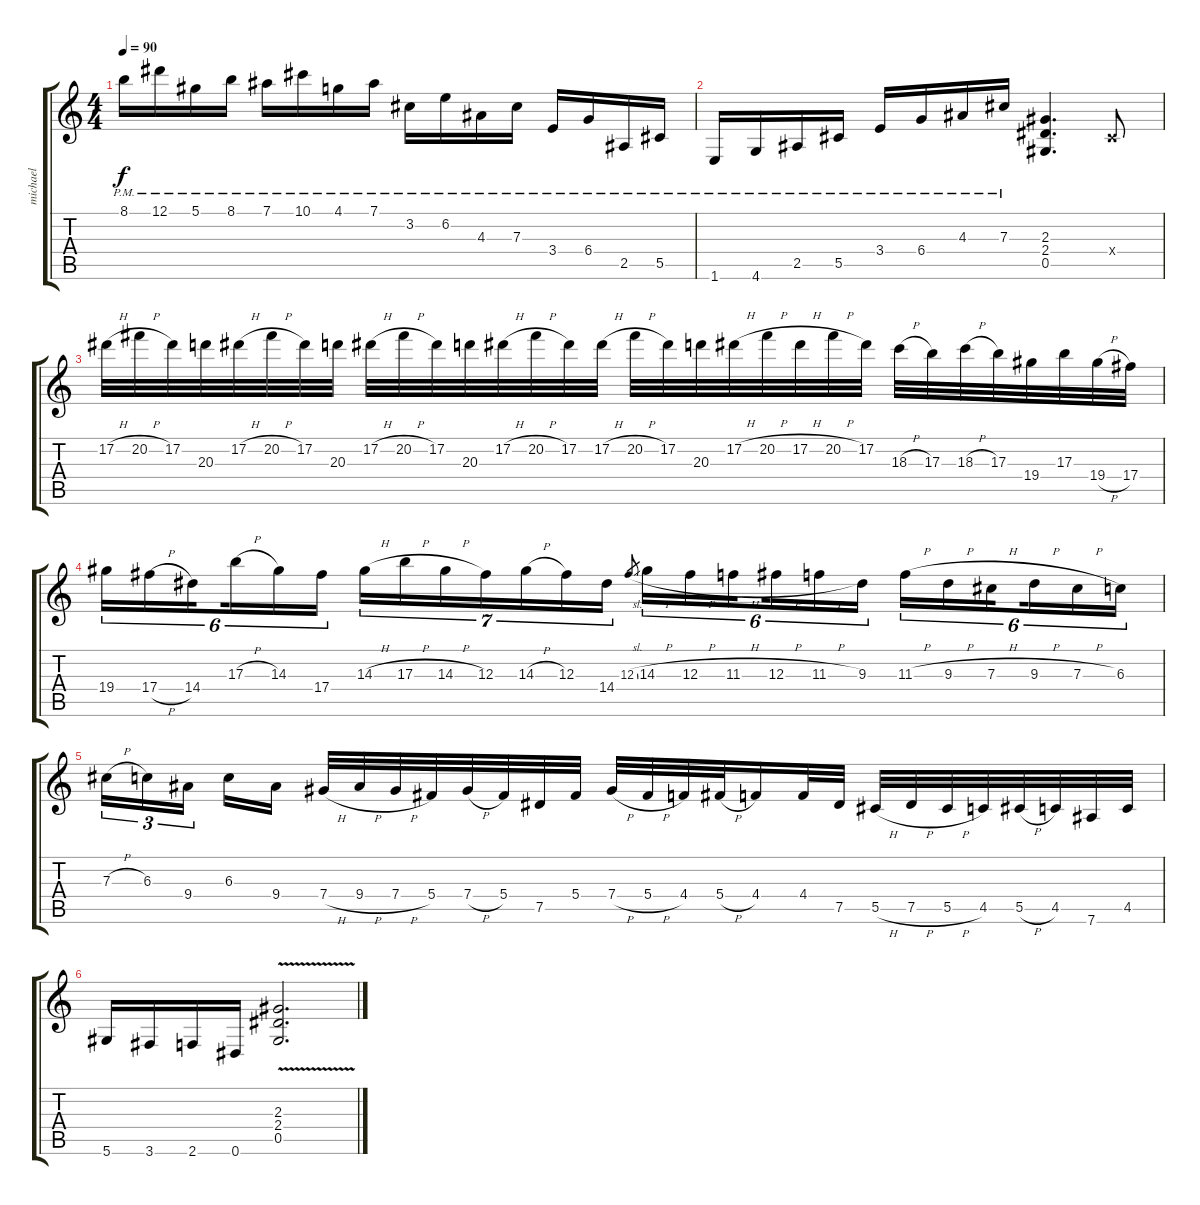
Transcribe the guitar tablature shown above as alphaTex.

\track ("michael" "michael") {instrument overdrivenguitar}
\staff {score tabs}
\tuning (Eb4 Bb3 Gb3 Db3 Ab2 Eb2) {hide}
\ts (4 4)
\tempo 90
\clef g2
\ks c
8.1{pm}.16{dy f} 12.1{pm}.16 5.1{pm}.16 8.1{pm}.16 7.1{pm}.16 10.1{pm}.16 4.1{pm}.16 7.1{pm}.16 3.2{pm}.16 6.2{pm}.16 4.3{pm}.16 7.3{pm}.16 3.4{pm}.16 6.4{pm}.16 2.5{pm}.16 5.5{pm}.16 |
1.6{pm}.16 4.6{pm}.16 2.5{pm}.16 5.5{pm}.16 3.4{pm}.16 6.4{pm}.16 4.3{pm}.16 7.3{pm}.16 (2.3 2.4 0.5).4{d} 0.4{x}.8 |
17.2{h}.32 20.2{h}.32 17.2.32 20.3.32 17.2{h}.32 20.2{h}.32 17.2.32 20.3.32 17.2{h}.32 20.2{h}.32 17.2.32 20.3.32 17.2{h}.32 20.2{h}.32 17.2.32 17.2{h}.32 20.2{h}.32 17.2.32 20.3.32 17.2{h}.32 20.2{h}.32 17.2{h}.32 20.2{h}.32 17.2.32 18.3{h}.32 17.3.32 18.3{h}.32 17.3.32 19.4.32 17.3.32 19.4{h}.32 17.4.32 |
19.4.16{tu (6 4)} 17.4{h}.16{tu (6 4)} 14.4.16{tu (6 4) beam splitsecondary} 17.3{h}.16{tu (6 4)} 14.3.16{tu (6 4)} 17.4.16{tu (6 4)} 14.3{h}.16{tu (7 4)} 17.3{h}.16{tu (7 4)} 14.3{h}.16{tu (7 4)} 12.3.16{tu (7 4)} 14.3{h}.16{tu (7 4)} 12.3.16{tu (7 4)} 14.4.16{tu (7 4)} 12.3{sl}.8{gr} 14.3{h}.16{tu (6 4)} 12.3{h}.16{tu (6 4)} 11.3{h}.16{tu (6 4) beam splitsecondary} 12.3{h}.16{tu (6 4)} 11.3{h}.16{tu (6 4)} 9.3.16{tu (6 4)} 11.3{h}.16{tu (6 4)} 9.3{h}.16{tu (6 4)} 7.3{h}.16{tu (6 4) beam splitsecondary} 9.3{h}.16{tu (6 4)} 7.3{h}.16{tu (6 4)} 6.3.16{tu (6 4)} |
7.3{h}.16{tu (3 2)} 6.3.16{tu (3 2)} 9.4.16{tu (3 2) beam splitsecondary} 6.3.16 9.4.16 7.4{h}.32 9.4{h}.32 7.4{h}.32 5.4.32 7.4{h}.32 5.4.32 7.5.32 5.4.32 7.4{h}.32 5.4{h}.32 4.4.32 5.4{h}.32 4.4.16{beam merge} 4.4.32{beam merge} 7.5.32{beam split} 5.5{h}.32{beam merge} 7.5{h}.32 5.5{h}.32 4.5.32 5.5{h}.32 4.5.32 7.6.32 4.5.32 |
5.6.16 3.6.16 2.6.16 0.6.16 (2.3{v} 2.4 0.5).2{d}
